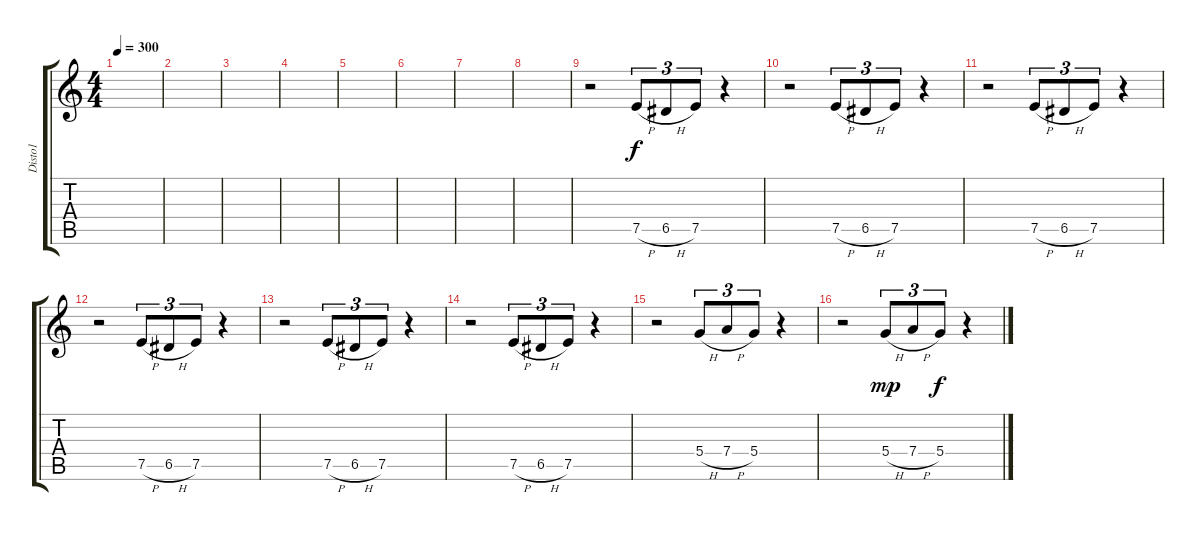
\track ("Disto1" "Disto1") {instrument distortionguitar}
\staff {score tabs}
\tuning (E4 B3 G3 D3 A2 E2) {hide}
\ts (4 4)
\tempo 300
\clef g2
\ks c
|
|
|
|
|
|
|
|
r.2 7.5{h}.8{tu (3 2)} 6.5{h}.8{tu (3 2)} 7.5.8{tu (3 2)} r.4 |
r.2 7.5{h}.8{tu (3 2)} 6.5{h}.8{tu (3 2)} 7.5.8{tu (3 2)} r.4 |
r.2 7.5{h}.8{tu (3 2)} 6.5{h}.8{tu (3 2)} 7.5.8{tu (3 2)} r.4 |
r.2 7.5{h}.8{tu (3 2)} 6.5{h}.8{tu (3 2)} 7.5.8{tu (3 2)} r.4 |
r.2 7.5{h}.8{tu (3 2)} 6.5{h}.8{tu (3 2)} 7.5.8{tu (3 2)} r.4 |
r.2 7.5{h}.8{tu (3 2)} 6.5{h}.8{tu (3 2)} 7.5.8{tu (3 2)} r.4 |
r.2 5.4{h}.8{tu (3 2)} 7.4{h}.8{tu (3 2)} 5.4.8{tu (3 2) dy f} r.4 |
r.2 5.4{h}.8{tu (3 2) dy mp} 7.4{h}.8{tu (3 2)} 5.4.8{tu (3 2) dy f} r.4
